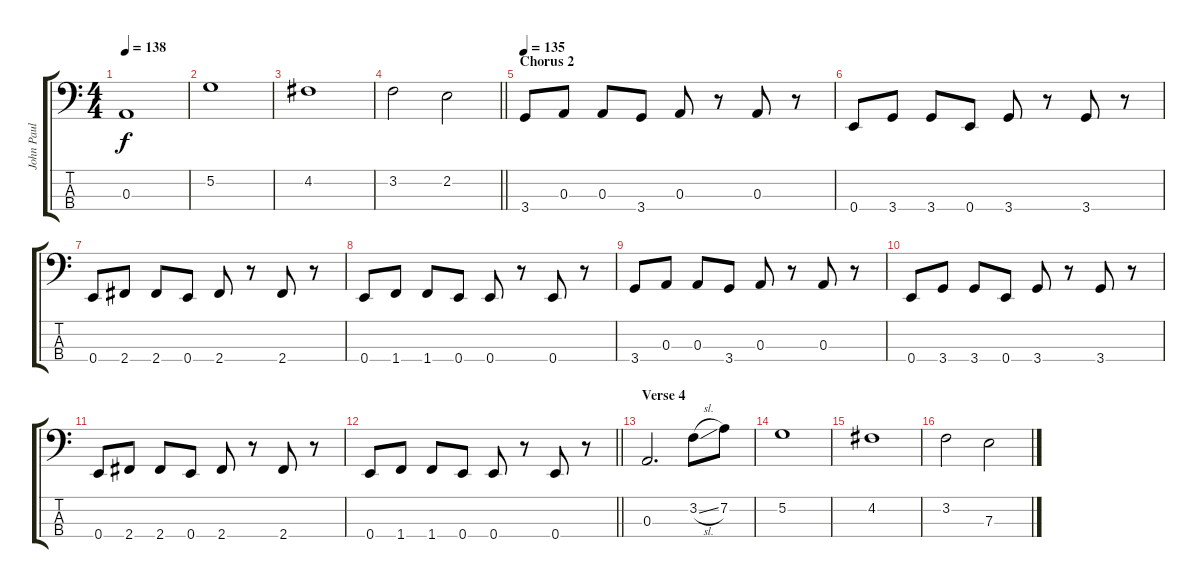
\track ("John Paul Jones" "John Paul ") {instrument electricbassfinger}
\staff {score tabs}
\tuning (G2 D2 A1 E1) {hide}
\ts (4 4)
\tempo 138
\clef f4
\ks aminor
0.3.1{dy f} |
5.2.1 |
4.2.1 |
\barLineRight lightlight
3.2.2 2.2.2 |
\section ("" "Chorus 2")
\tempo 135
3.4.8 0.3.8 0.3.8 3.4.8 0.3.8 r.8 0.3.8 r.8 |
0.4.8 3.4.8 3.4.8 0.4.8 3.4.8 r.8 3.4.8 r.8 |
0.4.8 2.4.8 2.4.8 0.4.8 2.4.8 r.8 2.4.8 r.8 |
0.4.8 1.4.8 1.4.8 0.4.8 0.4.8 r.8 0.4.8 r.8 |
3.4.8 0.3.8 0.3.8 3.4.8 0.3.8 r.8 0.3.8 r.8 |
0.4.8 3.4.8 3.4.8 0.4.8 3.4.8 r.8 3.4.8 r.8 |
0.4.8 2.4.8 2.4.8 0.4.8 2.4.8 r.8 2.4.8 r.8 |
\barLineRight lightlight
0.4.8 1.4.8 1.4.8 0.4.8 0.4.8 r.8 0.4.8 r.8 |
\section ("" "Verse 4")
0.3.2{d} 3.2{sl}.8 7.2.8 |
5.2.1 |
4.2.1 |
3.2.2 7.3{ss}.2
